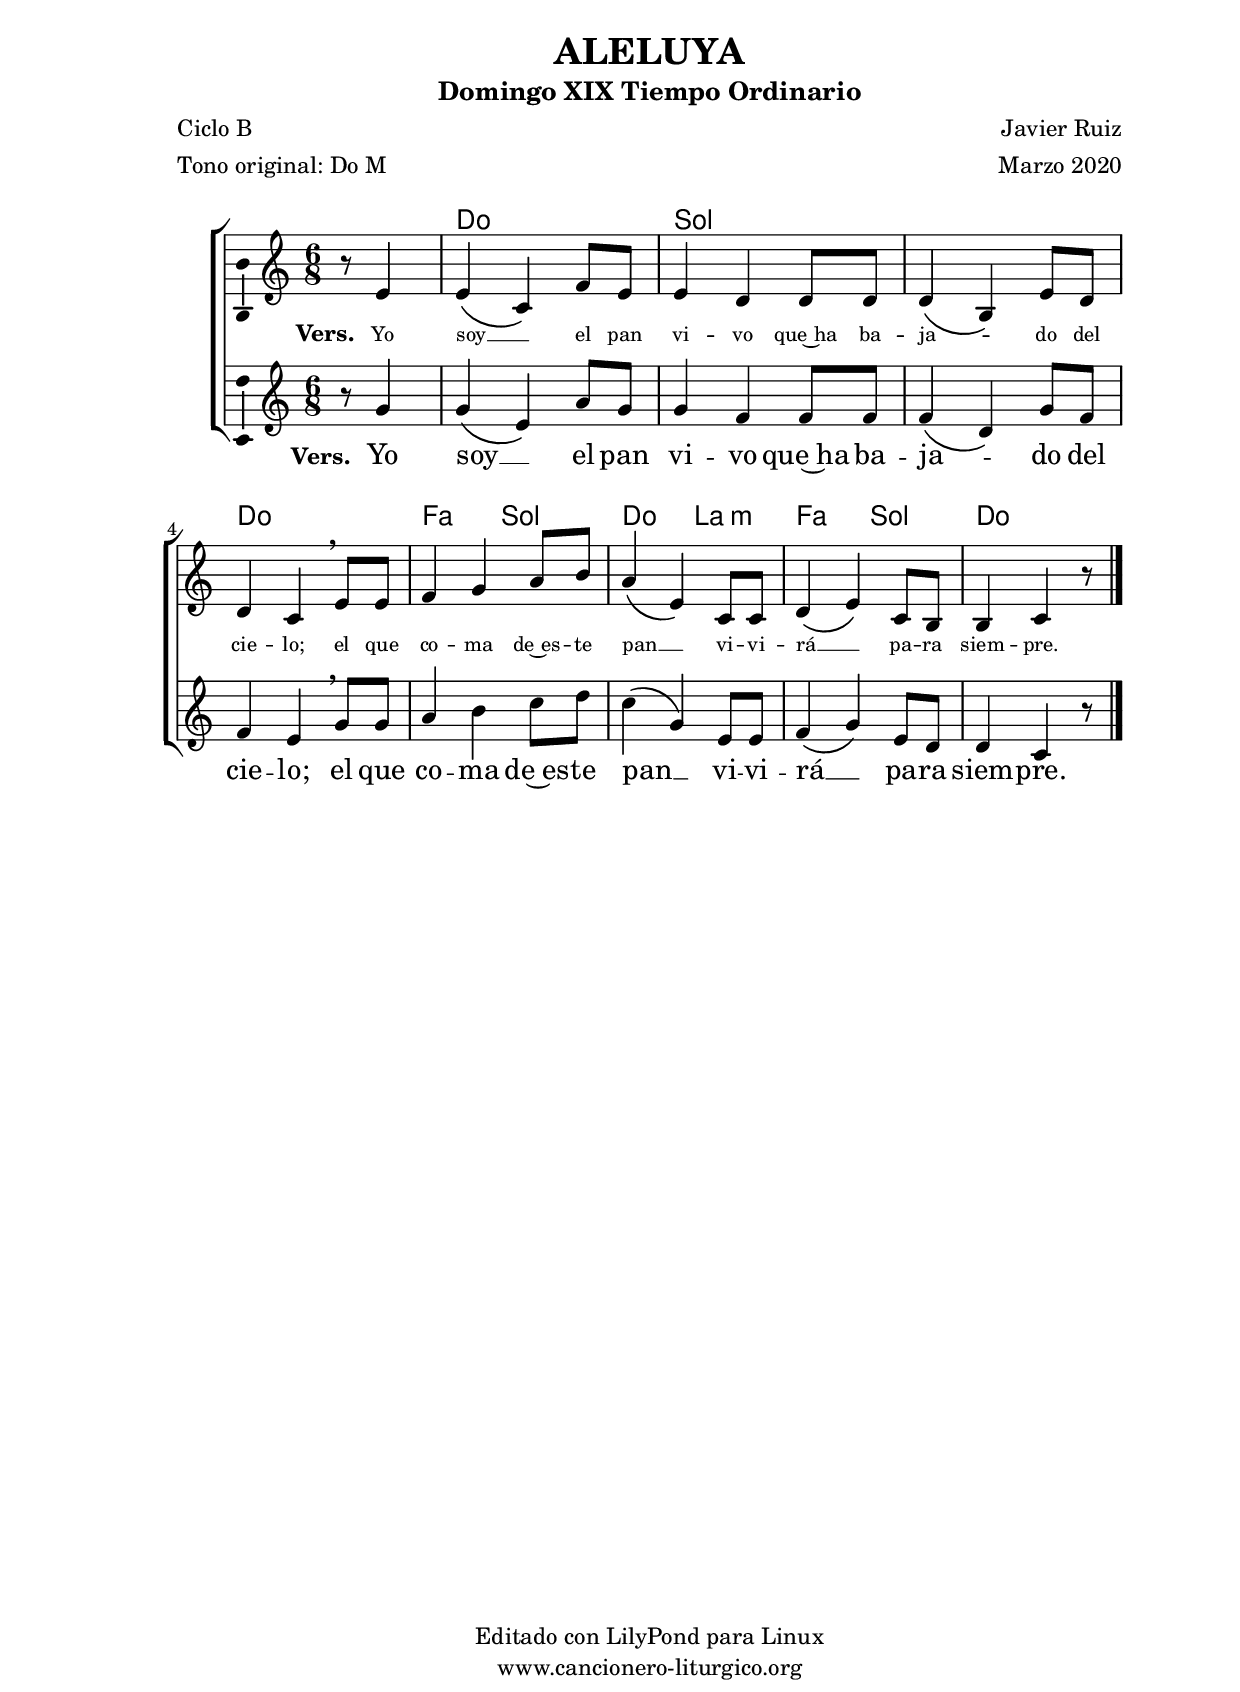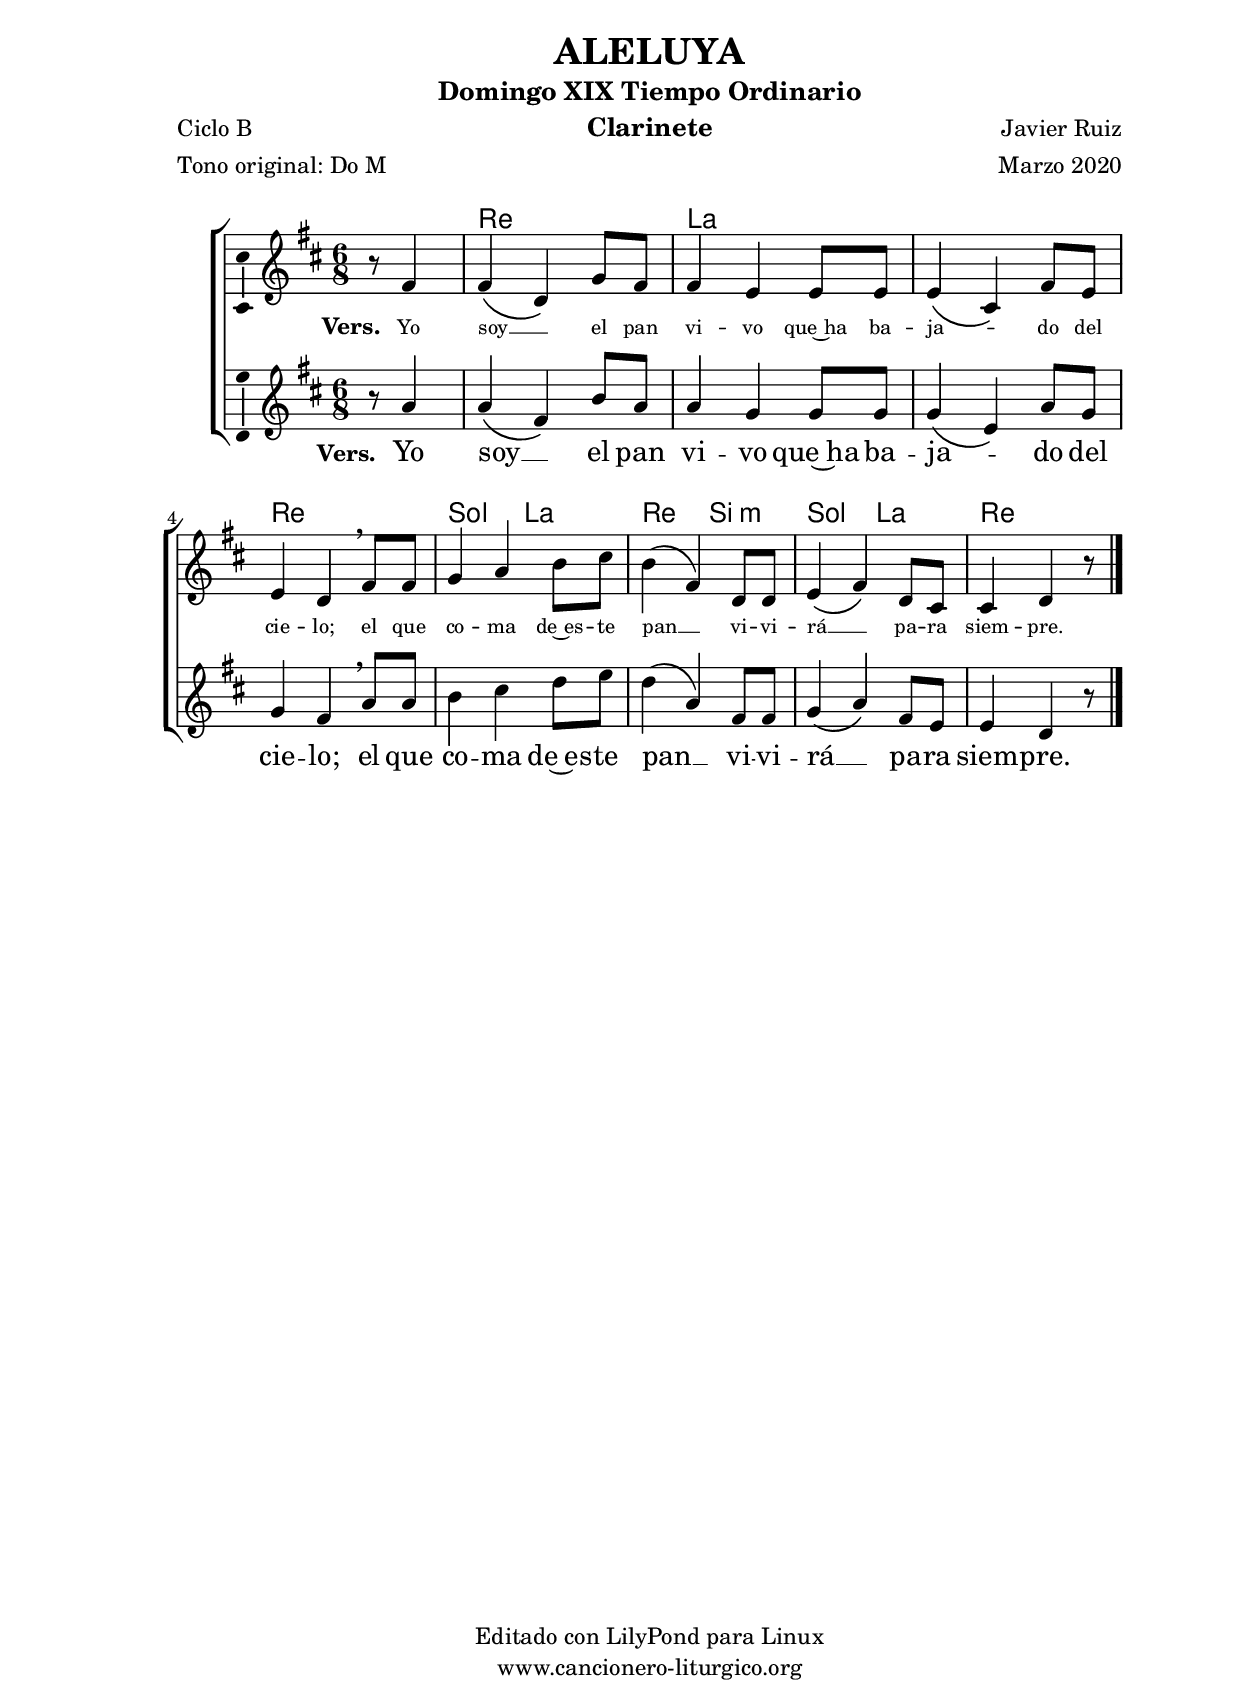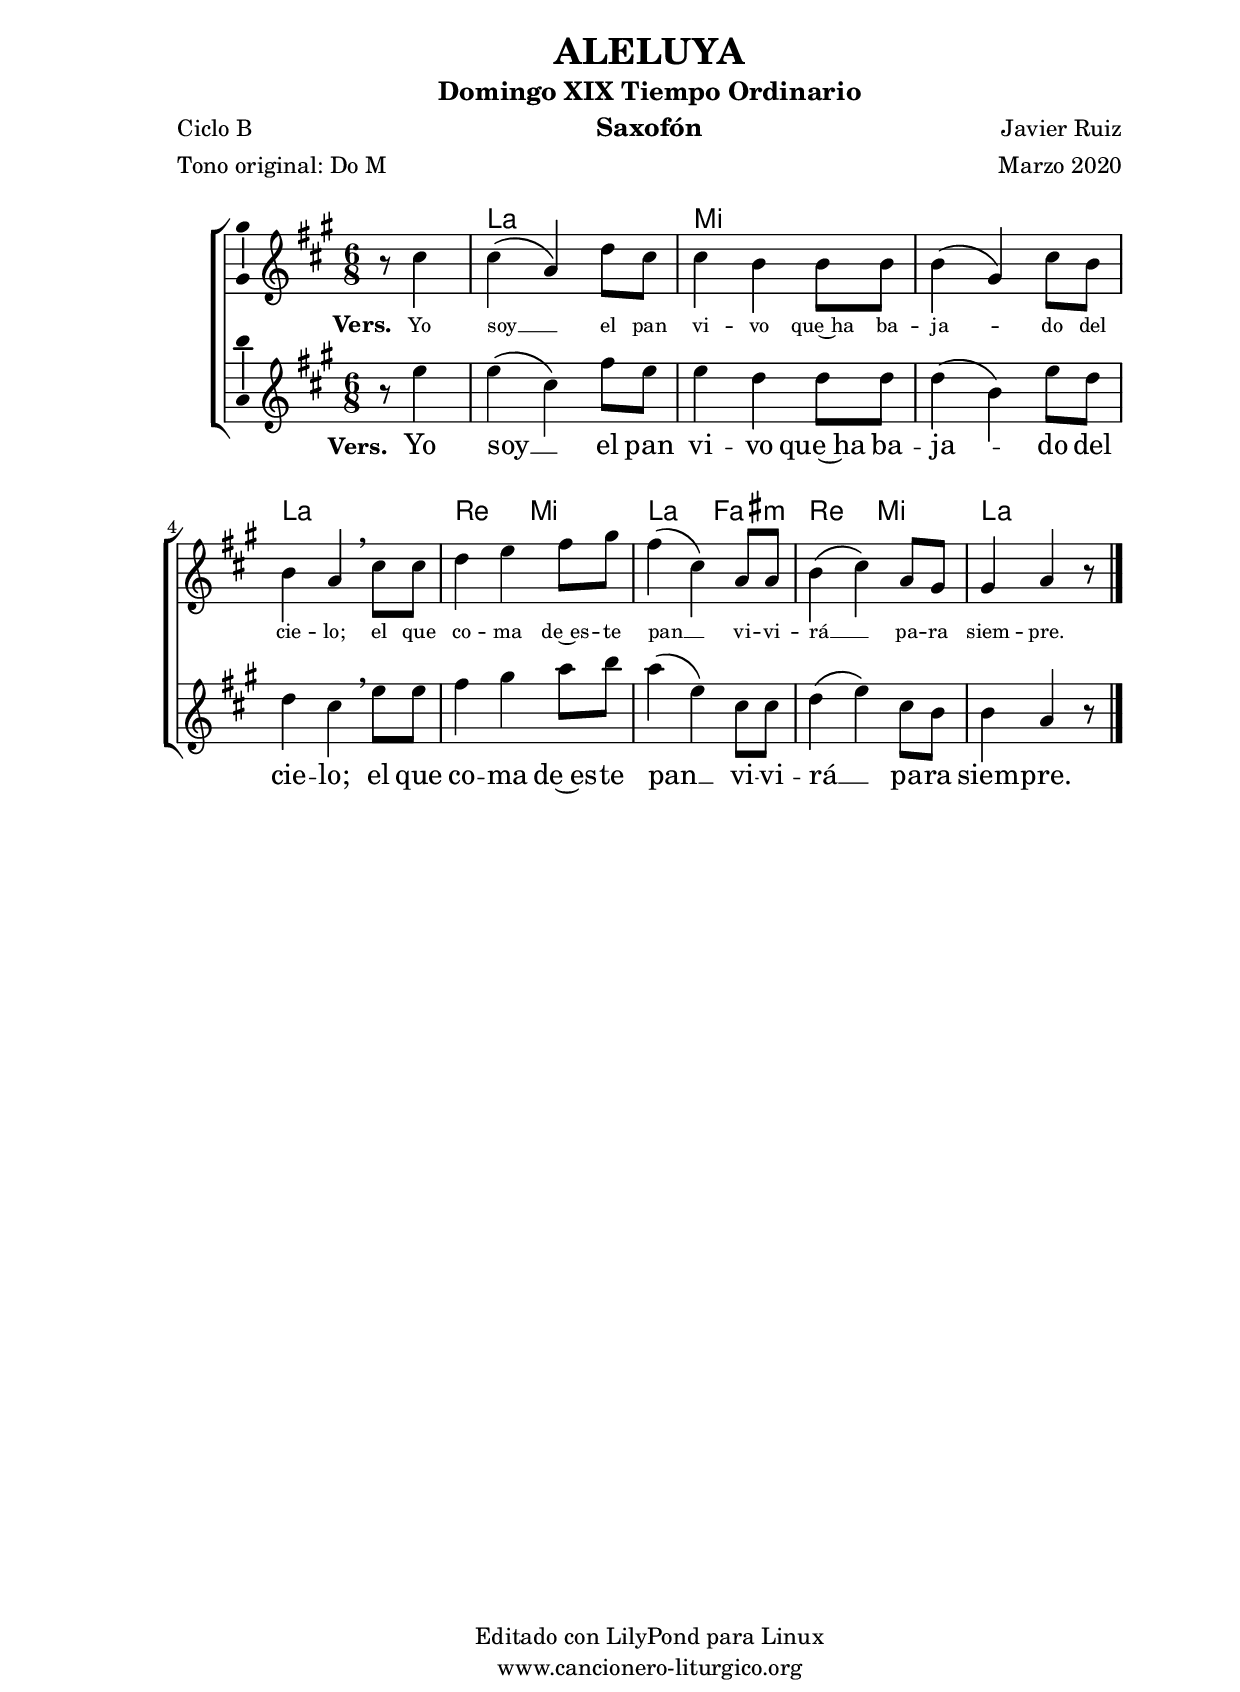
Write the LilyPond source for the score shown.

%
%para convertir .midi en .wav:
%timidity filename.midi -Ow -o finename.wav
%
%
%Para convertir de .wav a .mp3:
%lame -h -m j filename.wav
%
%
%para escuchar el midi:
%timidity nombrefichero.midi
%


%versión de lilypond para la que se ha escrito esta partitura:
\version "2.16.0"

	%Tamaño papel
	#(set-default-paper-size "a4")
	%Tamaño partitura
	#(set-global-staff-size 20)
	%No responde al pulsar sobre una nota
	#(ly:set-option 'point-and-click #f)

%parámetros del encabezamiento:
\header {
	title = "ALELUYA"
	subtitle = "Domingo XIX Tiempo Ordinario"
	composer = "Javier Ruiz"
	poet = "Ciclo B"
	meter = "Tono original: Do M"
	arranger = "Marzo 2020"
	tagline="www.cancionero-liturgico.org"
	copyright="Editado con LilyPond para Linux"
	}

%parámetros asociados al papel:
\paper  {
	oddHeaderMarkup = \markup {\fill-line { \on-the-fly #not-first-page \fromproperty #'header:title \on-the-fly #not-first-page \fromproperty #'header:composer }}
	evenHeaderMarkup = \markup {\fill-line { \fromproperty #'header:composer \fromproperty #'header:title }}
	#(set-paper-size "a4")
	print-page-number = ##f
	first-page-number = 1
	print-first-page-number = ##f
%	head-separation = 3.0 \cm
	top-margin = 1.5 \cm
%	top-margin = 2.0 \cm
%%%	bottom-margin = 0.5\cm
	bottom-margin = 0.2\cm
	left-margin = 3.0 \cm
	line-width = 16.0 \cm 
	indent = 8\mm
	interscoreline = 2.\mm
	between-system-space = 15\mm
%	para que las partituras no llenen la hoja:
	ragged-bottom = ##t
%	idem para la última hoja:
	ragged-last-bottom = ##f
%	para que las partituras llenen el ancho del papel:
	ragged-last = ##f
	after-title-space = 2.5 \cm
%page-count=2
system-count=2

	%Flexible Vertical Spacing
%	markup-markup-spacing =
%	#'((basic-distance . 15) (minimum-distance . 15) (padding . 3))
	markup-system-spacing =
	#'((basic-distance . 15) (minimum-distance . 15) (padding . 3))
	system-system-spacing =
	#'((basic-distance . 15) (minimum-distance . 15) (padding . 3))
	score-system-spacing =
	#'((basic-distance . 15) (minimum-distance . 15) (padding . 5))
%	top-system-spacing = % header
%	#'((basic-distance . 8) (minimum-distance . 0) (padding . 0))
%	top-markup-spacing =
%	#'((basic-distance . 20) (minimum-distance . 20) (padding . 0))
	last-bottom-spacing = % footer
	#'((basic-distance . 5) (minimum-distance . 5) (padding . 0))
%	score-markup-spacing =
%	#'((basic-distance . 16) (minimum-distance . 13) (padding . 0))

	}


%parámetros que afectan a toda la partitura:
global =  {
	%clave de sol (G):
	\clef G
	%armadura:
%	\transpose ees f
	\key c \major
	\tempo 4.=60
	\set Score.tempoHideNote = ##t
	}


acordes = {
	\italianChords
	\chordmode {
%	\transpose ees f
{

s4.
c4. c g g g g c c f g c a:m f g c c4

	}
	}
}


melodiatrompeta = 
%	\transpose ees f
{

	\relative c''{
	\time 6/8

\partial4.
r4.
r2.
r8 g16 a b c d4.
r2.
r8 c16 d e f g4.
r2.
r8 c,16 b a g a4.
r2.
r8 c16 d c b c4

}
	\bar "|."
	}


melodiatres = 
%	\transpose ees f
{

	\relative c'{
	\time 6/8

\partial4.
r8 e4
e4 \(c4\) f8 e
e4 d4 \noBeam d8 d
d4 \(b4\) e8 d
d4 c4 \breathe e8 e8
f4 g4 a8 b
a4 \(e4\) c8 c
d4 \(e4\) c8 b
b4 c4 r8

}

	\bar "|."
	}


melodiabajo = 
%	\transpose ees f
{

	%clave de fa (F):
	\clef F

	\relative c{
	\time 6/8

\partial4.
r4.
c4 c8 c4.
g4 g8 g4.
g4 g8 g4.
c4 c8 c4.
f4 f8 g4 g8
c,4 c8 a4 a8
f'4 f8 g4 g8
c,4 c8 c4

}

	\bar "|."
	}


melodia = 
%	\transpose ees f
{

	\relative c'{
	\time 6/8

\partial4.
r8 g'4
g4 \(e4\) a8 g
g4 f4 \noBeam f8 f
f4 \(d4\) g8 f
f4 e4 \breathe g8 g
a4 b4 c8 d
c4 \(g4\) e8 e
f4 \(g4\) e8 d
d4 c4 r8

}

	\bar "|."
	}


texto = \lyricmode {
\set stanza =#"Vers. "
Yo soy __ _ el pan vi -- vo que~ha ba -- ja -- _ do del cie -- lo;
el que co -- ma de~es -- te pan __ _ vi -- vi -- rá __ _ pa -- ra siem -- pre.
	}

textotres = \lyricmode {
\override LyricText #'font-size = #-1
\set stanza =#"Vers. "
Yo soy __ _ el pan vi -- vo que~ha ba -- ja -- _ do del cie -- lo;
el que co -- ma de~es -- te pan __ _ vi -- vi -- rá __ _ pa -- ra siem -- pre.
	}


acordesStaff = \context ChordNames = acordesStaff <<
	\set chordChanges = ##t
	\acordes
	>>

voztrompetaStaff = \context Voice = voztrompetaStaff
<<
	\override Staff.StaffSymbol #'staff-space = #(magstep -0.35)
	\set Staff.midiInstrument = #"trumpet"
	\set Staff.midiMinimumVolume = #0.4
	\set Staff.midiMaximumVolume = #0.6
	\global
	\melodiatrompeta
	>>

voztresStaff = \context Voice = voztresStaff
\with {\consists "Ambitus_engraver"}
<<
%	\override Staff.StaffSymbol #'staff-space = #(magstep -0.35)
	\set Staff.midiInstrument = #"violin"
	\set Staff.midiMinimumVolume = #0.6
	\set Staff.midiMaximumVolume = #0.8
	\global
	\relative c' \melodiatres
	>>

vozStaff = \context Voice = vozStaff
\with {\consists "Ambitus_engraver"}
<<
%	\set Staff.instrumentName = ""
%	\set Staff.shortInstrumentName = ""
%	\set Staff.midiInstrument = #"clarinet"
%	\set Staff.midiInstrument = #"cello"
	\set Staff.midiInstrument = #"flute"
%	\set Staff.midiInstrument = #"electric guitar (jazz)"
%	\set Staff.midiInstrument = #"english horn"
%	\set Staff.midiInstrument = #"violin"
%	\set Staff.midiInstrument = #"glockenspiel"
	\set Staff.midiMinimumVolume = #0.8
	\set Staff.midiMaximumVolume = #1.0
	\global
	\melodia
	>>

vozbajoStaff = \context Voice = vozbajoStaff
<<
	\override Staff.StaffSymbol #'staff-space = #(magstep -0.35)
	\set Staff.midiInstrument = #"english horn"
	\set Staff.midiMinimumVolume = #0.6
	\set Staff.midiMaximumVolume = #0.8
	\global
	\melodiabajo
	>>

textoStaff = \context Lyrics = textoStaff <<
	\lyricsto vozStaff \texto
	>>

textotresStaff = \context Lyrics = textotresStaff <<
	\lyricsto voztresStaff \textotres
	>>


\book {
	\score {
		<<
		\context ChoirStaff {
%			\override StaffGroup.SystemStartBracket #'collapse-height = #1
%			\override Score.SystemStartBar #'collapse-height = #1
			<<
			\acordesStaff
%			\voztrompetaStaff
			\voztresStaff
			\textotresStaff
			\vozStaff
			\textoStaff
%			\vozbajoStaff
			>>
			}
		>>
		\layout {
	    		\context {
				\Lyrics
				\override LyricText #'font-size = #2
				}
	   		 \context {
				\Score
				\override StaffSymbol #'staff-space = #(magstep +3)
				}
			}
		}
	\score {
		\unfoldRepeats
		<<
		\context ChoirStaff {
			<<
			\acordesStaff
			\voztrompetaStaff
			\voztresStaff
			\vozStaff
			\vozbajoStaff
			>>
			}
		>>
		\midi {
	  		\context {
	  			\Score
				tempoWholesPerMinute = #(ly:make-moment 70 4)
				}
			}
		}
	}


%Partitura para clarinete
#(define output-suffix "C")
\book {
	\header{
		instrument = "Clarinete"
		}
	\score {
		<<
		\context ChoirStaff {
%			\override StaffGroup.SystemStartBracket #'collapse-height = #1
%			\override Score.SystemStartBar #'collapse-height = #1
\transpose c d
			<<
			\acordesStaff
%			\voztrompetaStaff
			\voztresStaff
			\textotresStaff
			\vozStaff
			\textoStaff
%			\vozbajoStaff
			>>
			}
		>>
		\layout {
	    		\context {
				\Lyrics
				\override LyricText #'font-size = #2
				}
	   		 \context {
				\Score
				\override StaffSymbol #'staff-space = #(magstep +3)
				}
			}
		}
	}


%Partitura para saxofón
#(define output-suffix "S")
\book {
	\header{
		instrument = "Saxofón"
		}
	\score {
		<<
		\context ChoirStaff {
%			\override StaffGroup.SystemStartBracket #'collapse-height = #1
%			\override Score.SystemStartBar #'collapse-height = #1
\transpose c a
			<<
			\acordesStaff
%			\voztrompetaStaff
			\voztresStaff
			\textotresStaff
			\vozStaff
			\textoStaff
%			\vozbajoStaff
			>>
			}
		>>
		\layout {
	    		\context {
				\Lyrics
				\override LyricText #'font-size = #2
				}
	   		 \context {
				\Score
				\override StaffSymbol #'staff-space = #(magstep +3)
				}
			}
		}
	}


